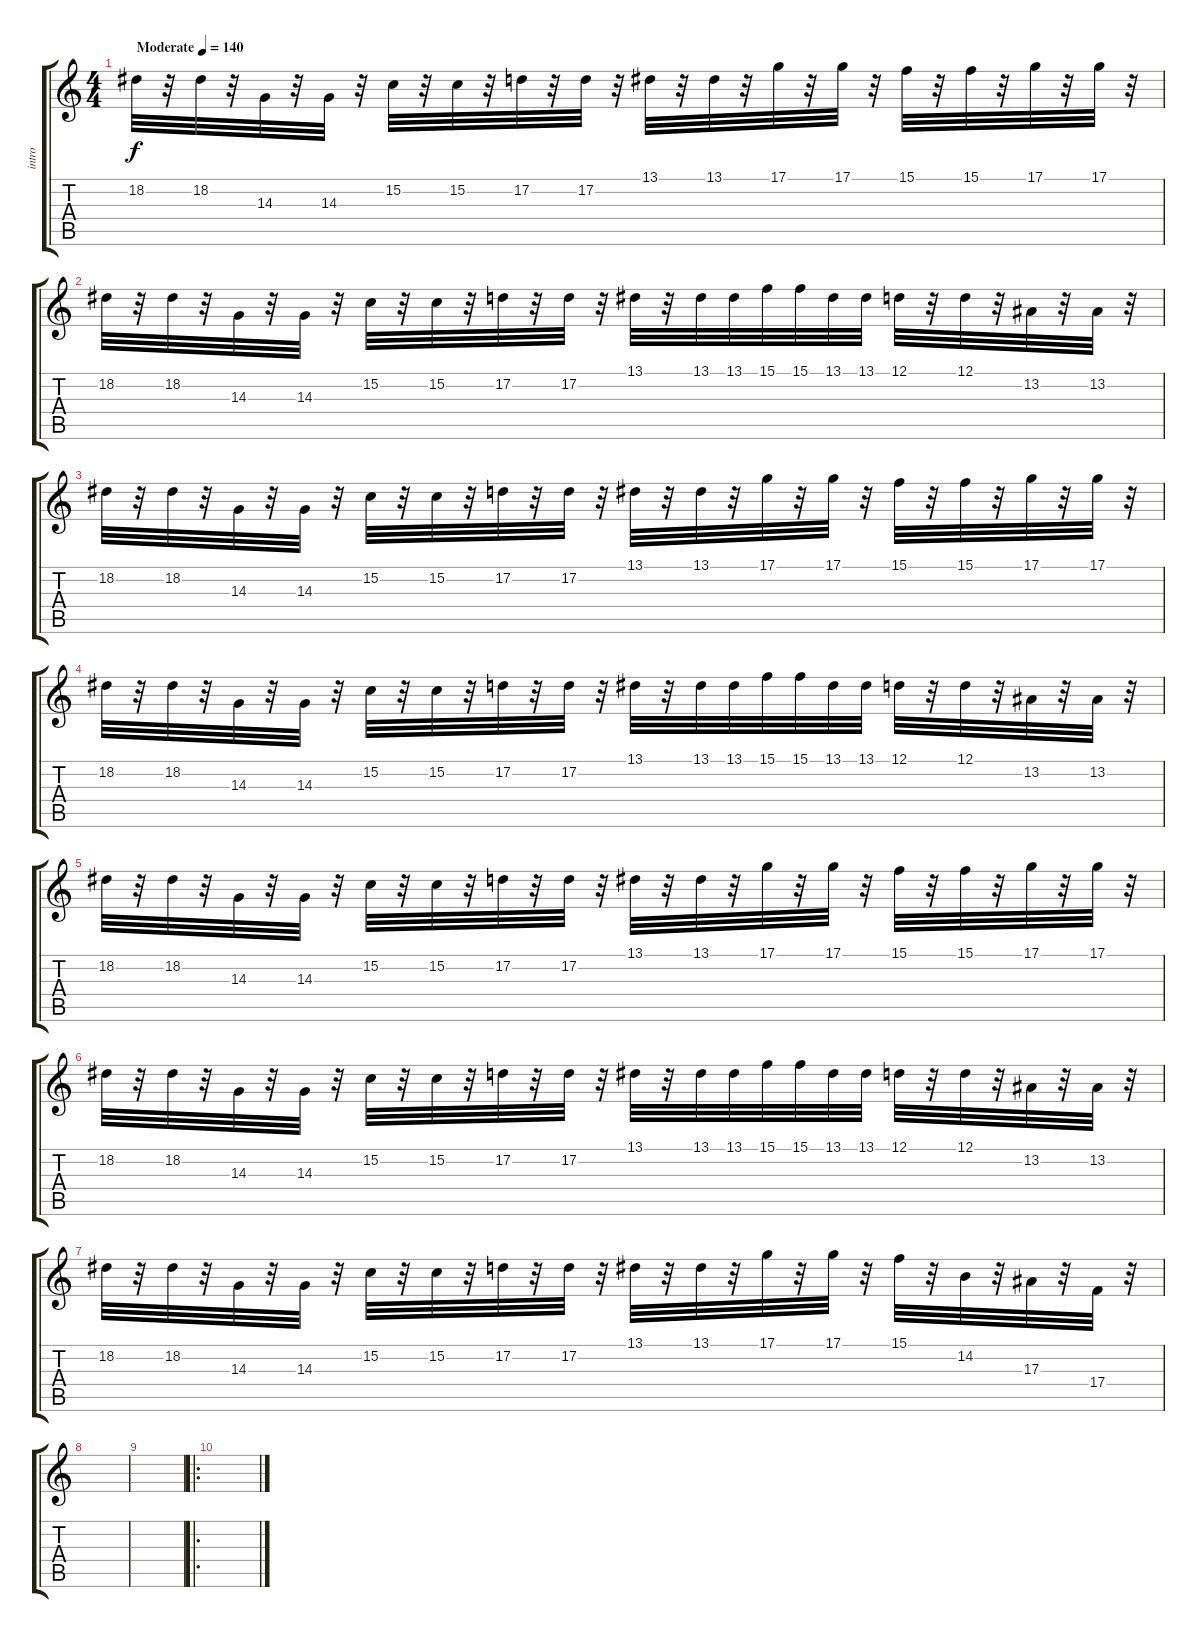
\track ("intro" "intro") {instrument lead2sawtooth}
\staff {score tabs}
\tuning (D4 A3 F3 C3 G2 C2) {hide}
\ts (4 4)
\tempo (140 "Moderate")
\clef g2
\ks c
18.2.32{dy f instrument lead2sawtooth} r.32 18.2.32 r.32 14.3.32 r.32 14.3.32 r.32 15.2.32 r.32 15.2.32 r.32 17.2.32 r.32 17.2.32 r.32 13.1.32 r.32 13.1.32 r.32 17.1.32 r.32 17.1.32 r.32 15.1.32 r.32 15.1.32 r.32 17.1.32 r.32 17.1.32 r.32 |
18.2.32 r.32 18.2.32 r.32 14.3.32 r.32 14.3.32 r.32 15.2.32 r.32 15.2.32 r.32 17.2.32 r.32 17.2.32 r.32 13.1.32 r.32 13.1.32 13.1.32 15.1.32 15.1.32 13.1.32 13.1.32 12.1.32 r.32 12.1.32 r.32 13.2.32 r.32 13.2.32 r.32 |
18.2.32 r.32 18.2.32 r.32 14.3.32 r.32 14.3.32 r.32 15.2.32 r.32 15.2.32 r.32 17.2.32 r.32 17.2.32 r.32 13.1.32 r.32 13.1.32 r.32 17.1.32 r.32 17.1.32 r.32 15.1.32 r.32 15.1.32 r.32 17.1.32 r.32 17.1.32 r.32 |
18.2.32 r.32 18.2.32 r.32 14.3.32 r.32 14.3.32 r.32 15.2.32 r.32 15.2.32 r.32 17.2.32 r.32 17.2.32 r.32 13.1.32 r.32 13.1.32 13.1.32 15.1.32 15.1.32 13.1.32 13.1.32 12.1.32 r.32 12.1.32 r.32 13.2.32 r.32 13.2.32 r.32 |
18.2.32 r.32 18.2.32 r.32 14.3.32 r.32 14.3.32 r.32 15.2.32 r.32 15.2.32 r.32 17.2.32 r.32 17.2.32 r.32 13.1.32 r.32 13.1.32 r.32 17.1.32 r.32 17.1.32 r.32 15.1.32 r.32 15.1.32 r.32 17.1.32 r.32 17.1.32 r.32 |
18.2.32 r.32 18.2.32 r.32 14.3.32 r.32 14.3.32 r.32 15.2.32 r.32 15.2.32 r.32 17.2.32 r.32 17.2.32 r.32 13.1.32 r.32 13.1.32 13.1.32 15.1.32 15.1.32 13.1.32 13.1.32 12.1.32 r.32 12.1.32 r.32 13.2.32 r.32 13.2.32 r.32 |
18.2.32 r.32 18.2.32 r.32 14.3.32 r.32 14.3.32 r.32 15.2.32 r.32 15.2.32 r.32 17.2.32 r.32 17.2.32 r.32 13.1.32 r.32 13.1.32 r.32 17.1.32 r.32 17.1.32 r.32 15.1.32 r.32 14.2.32 r.32 17.3.32 r.32 17.4.32 r.32 |
|
|
\ro
